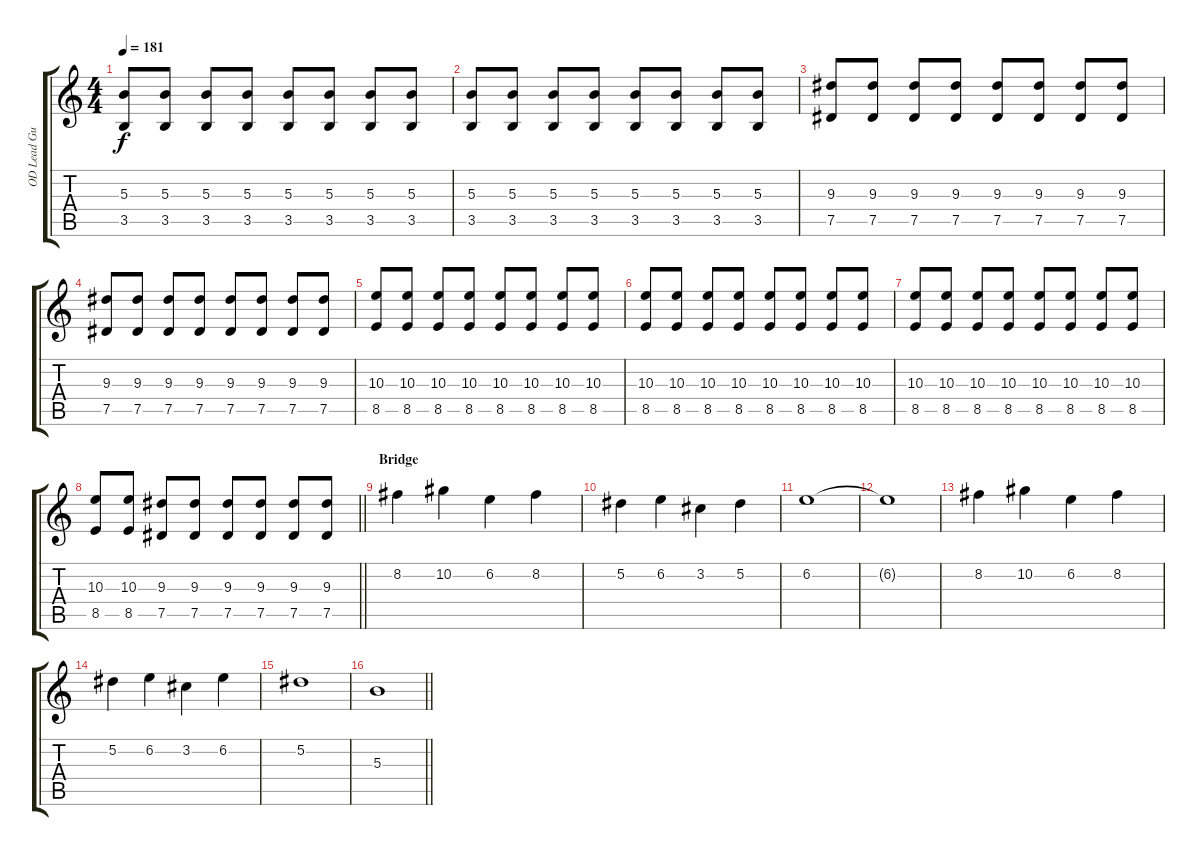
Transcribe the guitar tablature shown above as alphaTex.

\track ("OD Lead Guitar" "OD Lead Gu") {instrument overdrivenguitar}
\staff {score tabs}
\tuning (Eb4 Bb3 Gb3 Db3 Ab2 Db2) {hide}
\ts (4 4)
\tempo 181
\clef g2
\ks c
(5.3 3.5).8{dy f} (5.3 3.5).8 (5.3 3.5).8 (5.3 3.5).8 (5.3 3.5).8 (5.3 3.5).8 (5.3 3.5).8 (5.3 3.5).8 |
(5.3 3.5).8 (5.3 3.5).8 (5.3 3.5).8 (5.3 3.5).8 (5.3 3.5).8 (5.3 3.5).8 (5.3 3.5).8 (5.3 3.5).8 |
(9.3 7.5).8 (9.3 7.5).8 (9.3 7.5).8 (9.3 7.5).8 (9.3 7.5).8 (9.3 7.5).8 (9.3 7.5).8 (9.3 7.5).8 |
(9.3 7.5).8 (9.3 7.5).8 (9.3 7.5).8 (9.3 7.5).8 (9.3 7.5).8 (9.3 7.5).8 (9.3 7.5).8 (9.3 7.5).8 |
(10.3 8.5).8 (10.3 8.5).8 (10.3 8.5).8 (10.3 8.5).8 (10.3 8.5).8 (10.3 8.5).8 (10.3 8.5).8 (10.3 8.5).8 |
(10.3 8.5).8 (10.3 8.5).8 (10.3 8.5).8 (10.3 8.5).8 (10.3 8.5).8 (10.3 8.5).8 (10.3 8.5).8 (10.3 8.5).8 |
(10.3 8.5).8 (10.3 8.5).8 (10.3 8.5).8 (10.3 8.5).8 (10.3 8.5).8 (10.3 8.5).8 (10.3 8.5).8 (10.3 8.5).8 |
\barLineRight lightlight
(10.3 8.5).8 (10.3 8.5).8 (9.3 7.5).8 (9.3 7.5).8 (9.3 7.5).8 (9.3 7.5).8 (9.3 7.5).8 (9.3 7.5).8 |
\section ("" "Bridge")
8.2.4{volume 13} 10.2.4 6.2.4 8.2.4 |
5.2.4 6.2.4 3.2.4 5.2.4 |
6.2.1 |
6.2{t}.1 |
8.2.4 10.2.4 6.2.4 8.2.4 |
5.2.4 6.2.4 3.2.4 6.2.4 |
5.2.1 |
\barLineRight lightlight
5.3.1
